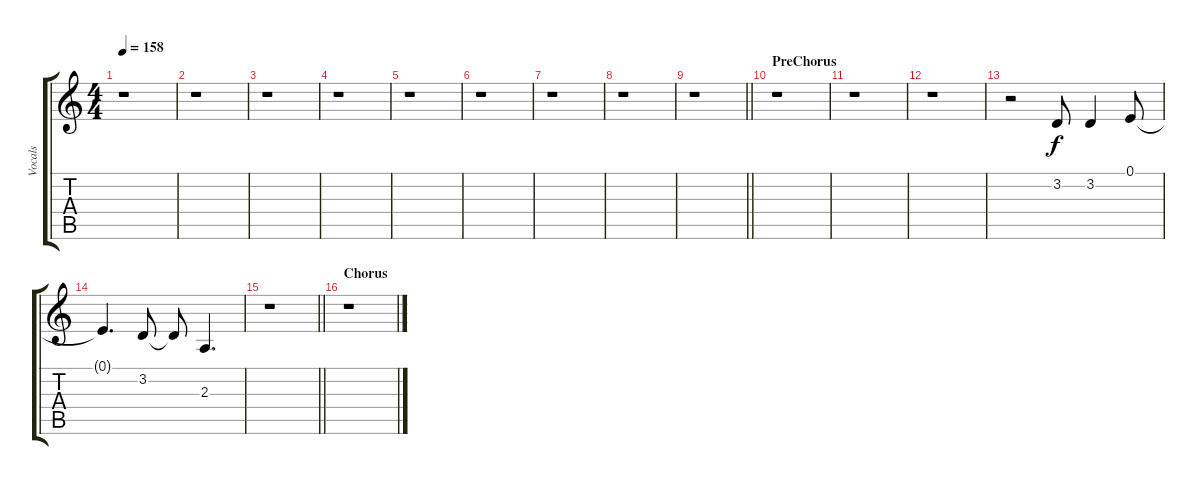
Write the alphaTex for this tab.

\track ("Vocals" "Vocals") {instrument baritonesax}
\staff {score tabs}
\tuning (E4 B3 G3 D3 A2 E2) {hide}
\ts (4 4)
\tempo 158
\clef g2
\ks c
r.1{dy f} |
r.1 |
r.1 |
r.1 |
r.1 |
r.1 |
r.1 |
r.1 |
\barLineRight lightlight
r.1 |
\section ("" "PreChorus")
r.1 |
r.1 |
r.1 |
r.2 3.2.8 3.2.4 0.1.8 |
0.1{t}.4{d} 3.2.8 3.2{t}.8 2.3.4{d} |
\barLineRight lightlight
r.1 |
\section ("" "Chorus")
r.1
